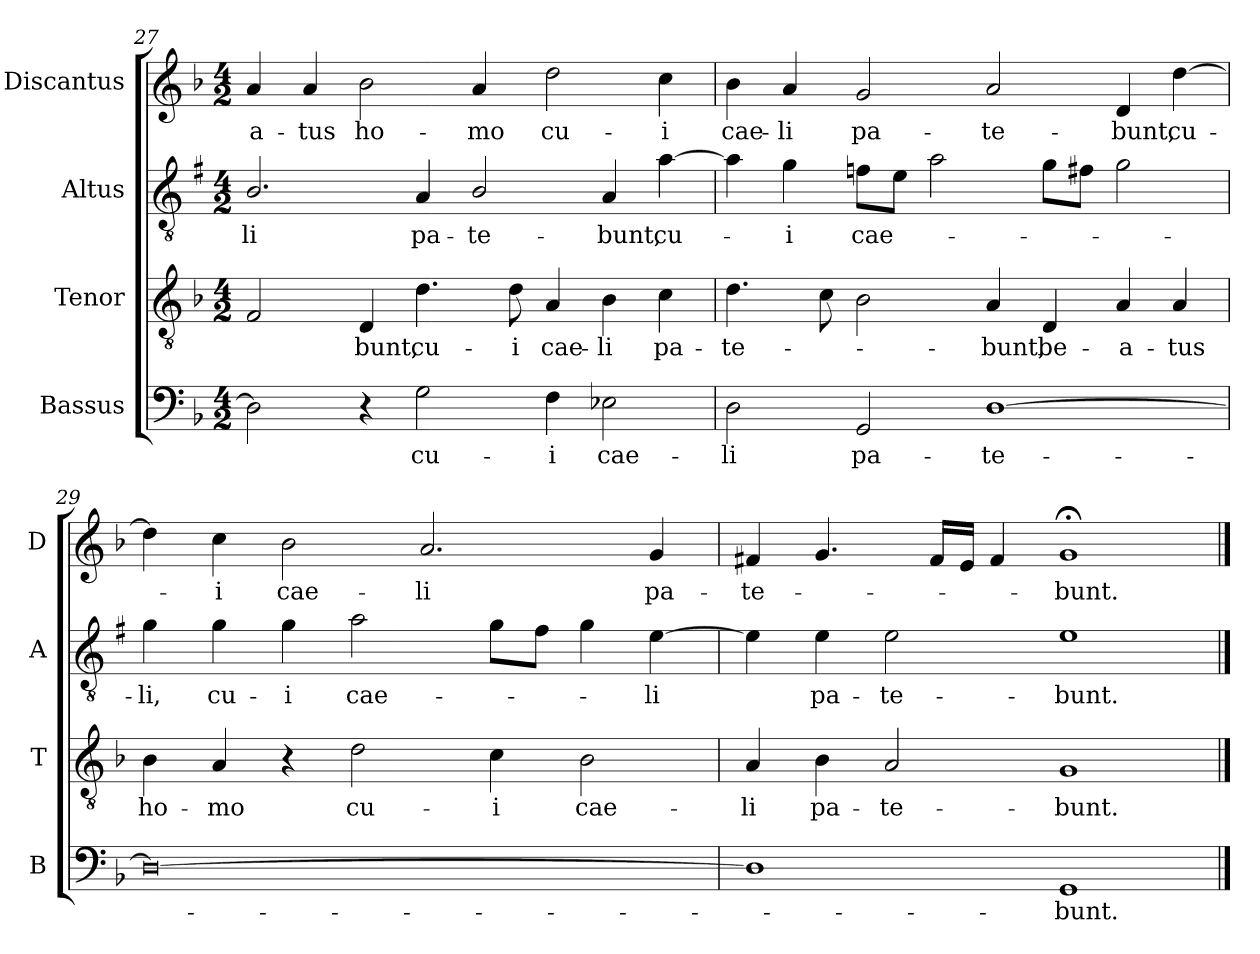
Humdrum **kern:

**kern	**text	**kern	**text	**kern	**text	**kern	**text
*part4	*part4	*part3	*part3	*part2	*part2	*part1	*part1
*staff4	*staff4	*staff3	*staff3	*staff2	*staff2	*staff1	*staff1
*I"Bassus	*	*I"Tenor	*	*I"Altus	*	*I"Discantus	*
*I'B	*	*I'T	*	*I'A	*	*I'D	*
*clefF4	*	*clefGv2	*	*clefGv2	*	*clefG2	*
*	*	*	*	*ITrd1c2	*	*	*
*k[b-]	*	*k[b-]	*	*k[b-]	*	*k[b-]	*
*F:	*	*F:	*	*F:	*	*F:	*
*M4/2	*	*M4/2	*	*M4/2	*	*M4/2	*
=27	=27	=27	=27	=27	=27	=27	=27
!	!	!	!	!	!LO:LY:b	!	!LO:LY:b
2D\]	.	2F/	.	2.A/	-li	4a/	-a-
!	!	!	!	!	!	!	!LO:LY:b
.	.	.	.	.	.	4a/	-tus
!	!	!	!LO:LY:b	!	!	!	!LO:LY:b
4r	.	4D/	-bunt,	.	.	2b-\	ho-
!	!LO:LY:b	!	!LO:LY:b	!	!LO:LY:b	!	!
2G\	cu-	4.d\	cu-	4G/	pa-	.	.
!	!	!	!	!	!LO:LY:b	!	!LO:LY:b
.	.	.	.	2A/	-te-	4a/	-mo
!	!	!	!LO:LY:b	!	!	!	!
.	.	8d\	-i	.	.	.	.
!	!LO:LY:b	!	!LO:LY:b	!	!	!	!LO:LY:b
4F\	-i	4A/	cae-	.	.	2dd\	cu-
!	!LO:LY:b	!	!LO:LY:b	!	!LO:LY:b	!	!
2E-X\	cae-	4B-\	-li	4G/	-bunt,	.	.
!	!	!	!LO:LY:b	!	!LO:LY:b	!	!LO:LY:b
.	.	4c\	pa-	[4g\	cu-	4cc\	-i
!!LO:LB:g=z
=28	=28	=28	=28	=28	=28	=28	=28
!	!LO:LY:b	!	!LO:LY:b	!	!	!	!LO:LY:b
2D\	-li	4.d\	-te-	4g\]	.	4b-\	cae-
!	!	!	!	!	!LO:LY:b	!	!LO:LY:b
.	.	.	.	4f\	-i	4a/	-li
.	.	8c\	.	.	.	.	.
!	!LO:LY:b	!	!	!	!LO:LY:b	!	!LO:LY:b
2GG/	pa-	2B-\	.	8e-X\L	cae-	2g/	pa-
.	.	.	.	8d\J	.	.	.
.	.	.	.	2g\	.	.	.
!	!LO:LY:b	!	!LO:LY:b	!	!	!	!LO:LY:b
[1D	-te-	4A/	-bunt,	.	.	2a/	-te-
!	!	!	!LO:LY:b	!	!	!	!
.	.	4D/	be-	8f\L	.	.	.
.	.	.	.	8en\J	.	.	.
!	!	!	!LO:LY:b	!	!	!	!LO:LY:b
.	.	4A/	-a-	2f\	.	4d/	-bunt,
!	!	!	!LO:LY:b	!	!	!	!LO:LY:b
.	.	4A/	-tus	.	.	[4dd\	cu-
=29	=29	=29	=29	=29	=29	=29	=29
!	!	!	!LO:LY:b	!	!LO:LY:b	!	!
0D_	.	4B-\	ho-	4f\	-li,	4dd\]	.
!	!	!	!LO:LY:b	!	!LO:LY:b	!	!LO:LY:b
.	.	4A/	-mo	4f\	cu-	4cc\	-i
!	!	!	!	!	!LO:LY:b	!	!LO:LY:b
.	.	4r	.	4f\	-i	2b-\	cae-
!	!	!	!LO:LY:b	!	!LO:LY:b	!	!
.	.	2d\	cu-	2g\	cae-	.	.
!	!	!	!	!	!	!	!LO:LY:b
.	.	.	.	.	.	2.a/	-li
!	!	!	!LO:LY:b	!	!	!	!
.	.	4c\	-i	8f\L	.	.	.
.	.	.	.	8e\J	.	.	.
!	!	!	!LO:LY:b	!	!	!	!
.	.	2B-\	cae-	4f\	.	.	.
!	!	!	!	!	!LO:LY:b	!	!LO:LY:b
.	.	.	.	[4d\	-li	4g/	pa-
=30	=30	=30	=30	=30	=30	=30	=30
!	!	!	!LO:LY:b	!	!	!	!LO:LY:b
1D]	.	4A/	-li	4d\]	.	4f#X/	-te-
!	!	!	!LO:LY:b	!	!LO:LY:b	!	!
.	.	4B-\	pa-	4d\	pa-	4.g/	.
!	!	!	!LO:LY:b	!	!LO:LY:b	!	!
.	.	2A/	-te-	2d\	-te-	.	.
.	.	.	.	.	.	16f#/LL	.
.	.	.	.	.	.	16e/JJ	.
.	.	.	.	.	.	4f#/	.
!	!LO:LY:b	!	!LO:LY:b	!	!LO:LY:b	!	!LO:LY:b
1GG	-bunt.	1G	-bunt.	1d	-bunt.	1g;<	-bunt.
==	==	==	==	==	==	==	==
*-	*-	*-	*-	*-	*-	*-	*-
